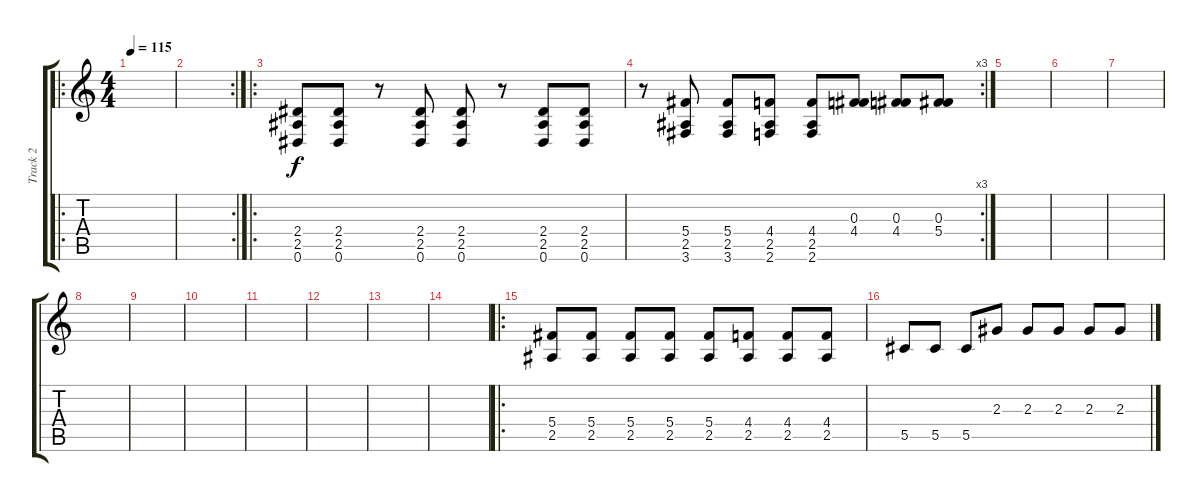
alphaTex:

\track ("Track 2" "Track 2") {instrument distortionguitar}
\staff {score tabs}
\tuning (Eb4 Bb3 Gb3 Db3 Ab2 Eb2) {hide}
\ro
\ts (4 4)
\tempo 115
\clef g2
\ks c
|
\rc 2
|
\ro
(2.4 2.5 0.6).8{instrument distortionguitar} (2.4 2.5 0.6).8 r.8 (2.4 2.5 0.6).8 (2.4 2.5 0.6).8 r.8 (2.4 2.5 0.6).8 (2.4 2.5 0.6).8 |
\rc 3
r.8 (5.4 2.5 3.6).8 (5.4 2.5 3.6).8 (4.4 2.5 2.6).8 (4.4 2.5 2.6).8 (0.3 4.4).8 (0.3 4.4).8 (0.3 5.4).8 |
|
|
|
|
|
|
|
|
|
|
\ro
(5.4 2.5).8{volume 9 instrument electricguitarclean} (5.4 2.5).8 (5.4 2.5).8 (5.4 2.5).8 (5.4 2.5).8 (4.4 2.5).8 (4.4 2.5).8 (4.4 2.5).8 |
5.5.8 5.5.8 5.5.8 2.3.8 2.3.8 2.3.8 2.3.8 2.3.8
